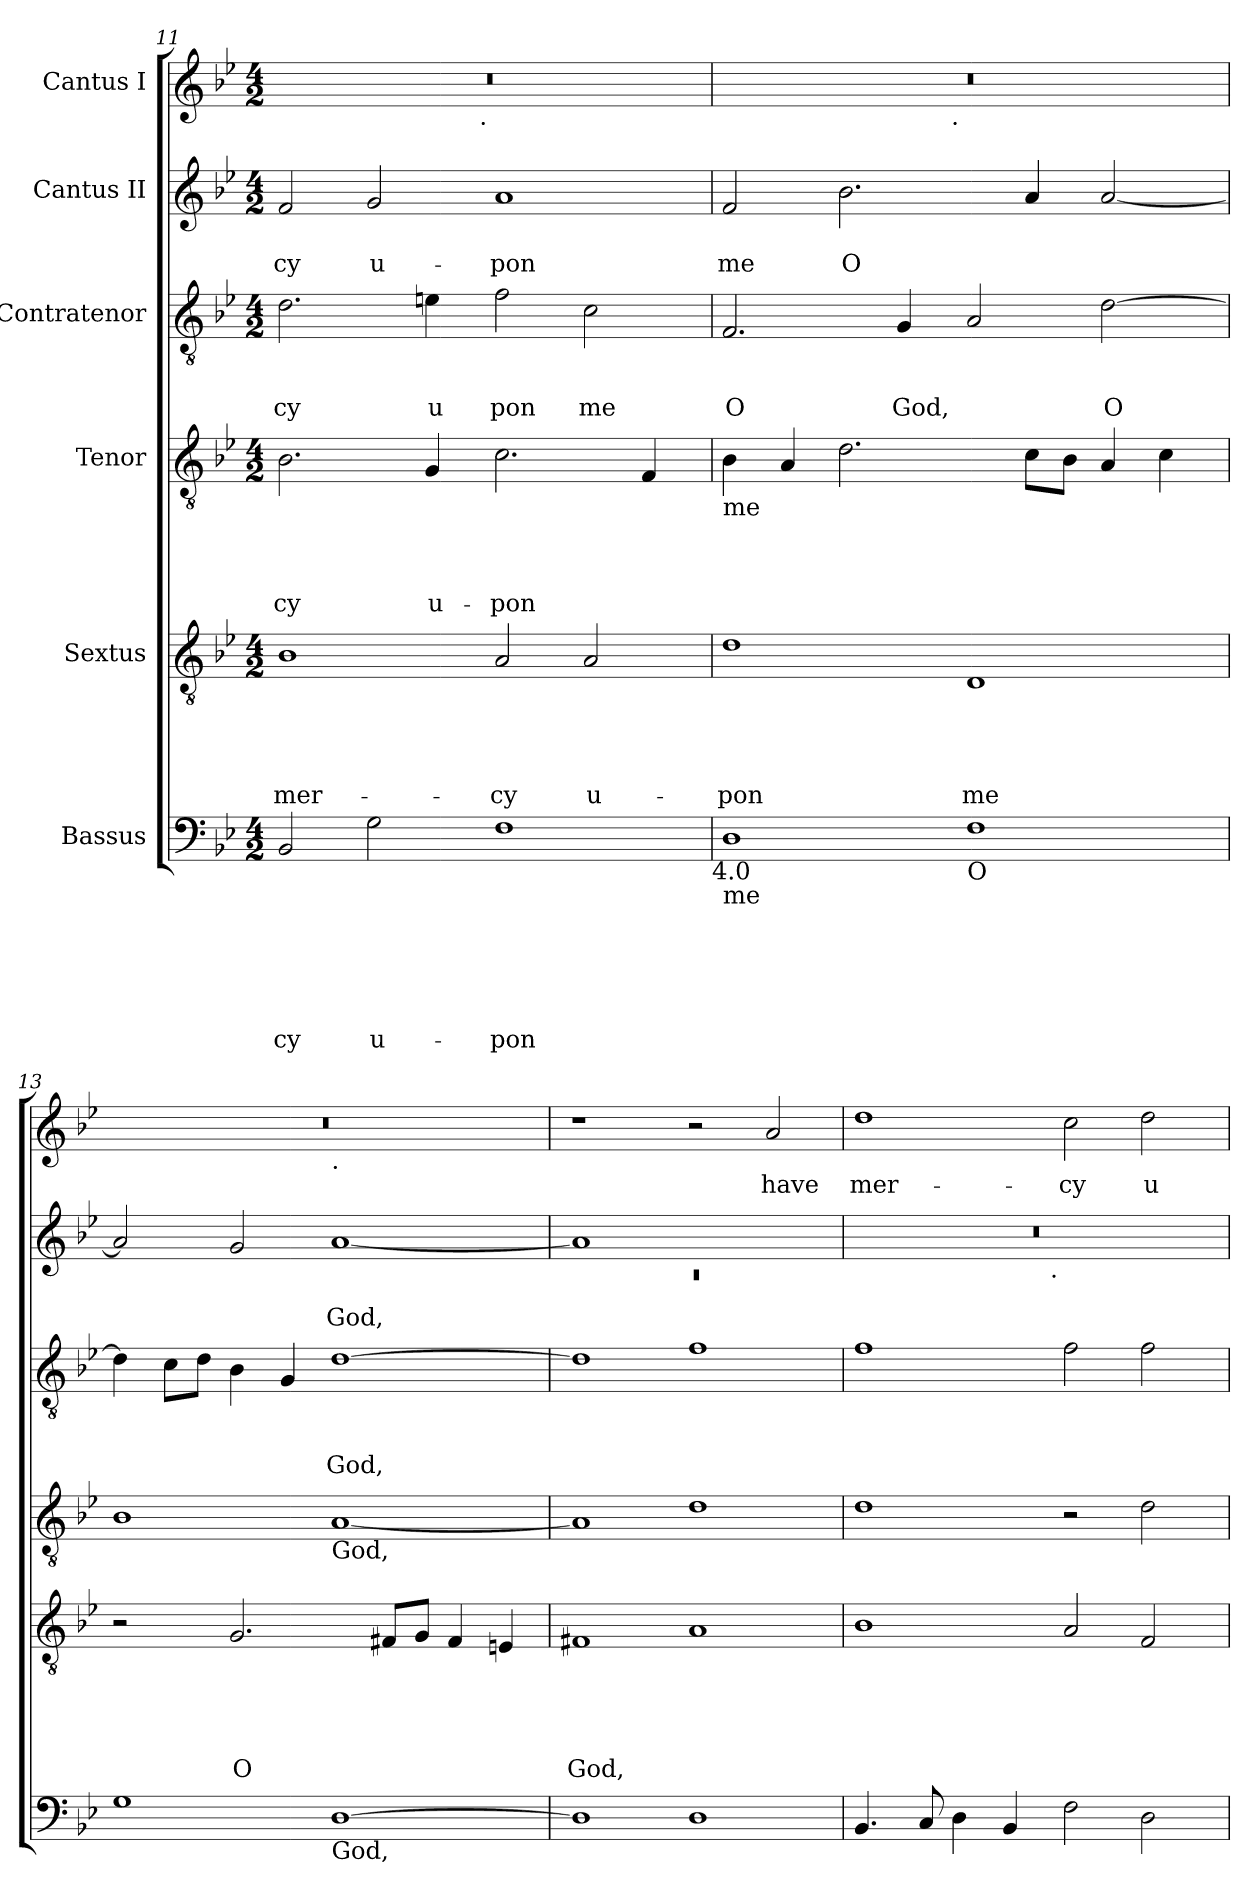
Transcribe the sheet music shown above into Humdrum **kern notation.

**kern	**text	**text	**text	**text	**text	**text	**kern	**text	**text	**text	**text	**text	**kern	**text	**text	**text	**text	**kern	**text	**text	**text	**kern	**text	**text	**kern	**text
*part6	*part6	*part6	*part6	*part6	*part6	*part6	*part5	*part5	*part5	*part5	*part5	*part5	*part4	*part4	*part4	*part4	*part4	*part3	*part3	*part3	*part3	*part2	*part2	*part2	*part1	*part1
*staff6	*staff6	*staff6	*staff6	*staff6	*staff6	*staff6	*staff5	*staff5	*staff5	*staff5	*staff5	*staff5	*staff4	*staff4	*staff4	*staff4	*staff4	*staff3	*staff3	*staff3	*staff3	*staff2	*staff2	*staff2	*staff1	*staff1
*I"Bassus	*	*	*	*	*	*	*I"Sextus	*	*	*	*	*	*I"Tenor	*	*	*	*	*I"Contratenor	*	*	*	*I"Cantus II	*	*	*I"Cantus I	*
*clefF4	*	*	*	*	*	*	*clefGv2	*	*	*	*	*	*clefGv2	*	*	*	*	*clefGv2	*	*	*	*clefG2	*	*	*clefG2	*
*k[b-e-]	*	*	*	*	*	*	*k[b-e-]	*	*	*	*	*	*k[b-e-]	*	*	*	*	*k[b-e-]	*	*	*	*k[b-e-]	*	*	*k[b-e-]	*
*B-:	*	*	*	*	*	*	*B-:	*	*	*	*	*	*B-:	*	*	*	*	*B-:	*	*	*	*B-:	*	*	*B-:	*
*M4/2	*	*	*	*	*	*	*M4/2	*	*	*	*	*	*M4/2	*	*	*	*	*M4/2	*	*	*	*M4/2	*	*	*M4/2	*
=11	=11	=11	=11	=11	=11	=11	=11	=11	=11	=11	=11	=11	=11	=11	=11	=11	=11	=11	=11	=11	=11	=11	=11	=11	=11	=11
!	!	!	!	!	!	!LO:LY:b	!	!	!	!	!	!LO:LY:b	!	!	!	!	!LO:LY:b	!	!	!	!LO:LY:b	!	!	!LO:LY:b	!	!
*	*	*	*	*	*	*	*	*	*	*	*	*	*	*	*	*	*	*	*	*	*	*	*	*	*^	*
2BB-/	.	.	.	.	.	-cy	1B-	.	.	.	.	mer-	2.B-\	.	.	.	-cy	2.d\	.	.	cy	2f/	.	-cy	0r	2ryy	.
!	!	!	!	!	!	!LO:LY:b	!	!	!	!	!	!	!	!	!	!	!	!	!	!	!	!	!	!LO:LY:b	!	!	!
2G\	.	.	.	.	.	u-	.	.	.	.	.	.	.	.	.	.	.	.	.	.	.	2g/	.	u-	.	4...ryy	.
!	!	!	!	!	!	!	!	!	!	!	!	!	!	!	!	!	!LO:LY:b	!	!	!	!LO:LY:b	!	!	!	!	!	!
.	.	.	.	.	.	.	.	.	.	.	.	.	4G/	.	.	.	u-	4en\	.	.	u	.	.	.	.	.	.
!	!	!	!	!	!	!	!	!	!	!	!	!	!	!	!	!	!	!	!	!	!	!	!	!	!	!LO:TX:b:t=.	!
.	.	.	.	.	.	.	.	.	.	.	.	.	.	.	.	.	.	.	.	.	.	.	.	.	.	1ryy	.
!	!	!	!	!	!	!LO:LY:b	!	!	!	!	!	!LO:LY:b	!	!	!	!	!LO:LY:b	!	!	!	!LO:LY:b	!	!	!LO:LY:b	!	!	!
1F	.	.	.	.	.	-pon	2A/	.	.	.	.	-cy	2.c\	.	.	.	-pon	2f\	.	.	pon	1a	.	-pon	.	.	.
!	!	!	!	!	!	!	!	!	!	!	!	!LO:LY:b	!	!	!	!	!	!	!	!	!LO:LY:b	!	!	!	!	!	!
.	.	.	.	.	.	.	2A/	.	.	.	.	u-	.	.	.	.	.	2c\	.	.	me	.	.	.	.	.	.
.	.	.	.	.	.	.	.	.	.	.	.	.	4F/	.	.	.	.	.	.	.	.	.	.	.	.	.	.
.	.	.	.	.	.	.	.	.	.	.	.	.	.	.	.	.	.	.	.	.	.	.	.	.	.	32ryy	.
!LO:TX:b:t=4.0	!	!	!	!	!	!	!	!	!	!	!	!	!	!	!	!	!	!	!	!	!	!	!	!	!	!	!
!!LO:LB:g=z	!!
=12	=12	=12	=12	=12	=12	=12	=12	=12	=12	=12	=12	=12	=12	=12	=12	=12	=12	=12	=12	=12	=12	=12	=12	=12	=12	=12	=12
!	!	!	!	!	!	!	!	!	!	!	!	!	!LO:TX:b:t=me	!	!	!	!	!	!	!	!	!	!	!	!	!	!
!LO:TX:b:t=me	!	!	!	!	!	!	!	!	!	!	!	!	!	!	!	!	!	!	!	!	!	!	!	!	!	!	!
!	!	!	!	!	!	!	!	!	!	!	!	!LO:LY:b	!	!	!	!	!	!	!	!	!LO:LY:b	!	!	!LO:LY:b	!	!	!
1D	.	.	.	.	.	.	1d	.	.	.	.	-pon	4B-\	.	.	.	.	2.F/	.	.	O	2f/	.	me	0r	2ryy	.
.	.	.	.	.	.	.	.	.	.	.	.	.	4A/	.	.	.	.	.	.	.	.	.	.	.	.	.	.
!	!	!	!	!	!	!	!	!	!	!	!	!	!	!	!	!	!	!	!	!	!	!	!	!LO:LY:b	!	!	!
.	.	.	.	.	.	.	.	.	.	.	.	.	2.d>\	.	.	.	.	.	.	.	.	2.b-\	.	O	.	4...ryy	.
!	!	!	!	!	!	!	!	!	!	!	!	!	!	!	!	!	!	!	!	!	!LO:LY:b	!	!	!	!	!	!
.	.	.	.	.	.	.	.	.	.	.	.	.	.	.	.	.	.	4G/	.	.	God,	.	.	.	.	.	.
!	!	!	!	!	!	!	!	!	!	!	!	!	!	!	!	!	!	!	!	!	!	!	!	!	!	!LO:TX:b:t=.	!
.	.	.	.	.	.	.	.	.	.	.	.	.	.	.	.	.	.	.	.	.	.	.	.	.	.	1ryy	.
!LO:TX:b:t=O	!	!	!	!	!	!	!	!	!	!	!	!	!	!	!	!	!	!	!	!	!	!	!	!	!	!	!
!	!	!	!	!	!	!	!	!	!	!	!	!LO:LY:b	!	!	!	!	!	!	!	!	!	!	!	!	!	!	!
1F	.	.	.	.	.	.	1D	.	.	.	.	me	.	.	.	.	.	2A/	.	.	.	.	.	.	.	.	.
.	.	.	.	.	.	.	.	.	.	.	.	.	8c\L	.	.	.	.	.	.	.	.	4a/	.	.	.	.	.
.	.	.	.	.	.	.	.	.	.	.	.	.	8B-\J	.	.	.	.	.	.	.	.	.	.	.	.	.	.
!	!	!	!	!	!	!	!	!	!	!	!	!	!	!	!	!	!	!	!	!	!LO:LY:b	!	!	!	!	!	!
.	.	.	.	.	.	.	.	.	.	.	.	.	4A/	.	.	.	.	[>2d\	.	.	O	[<2a/	.	.	.	.	.
.	.	.	.	.	.	.	.	.	.	.	.	.	4c\	.	.	.	.	.	.	.	.	.	.	.	.	.	.
.	.	.	.	.	.	.	.	.	.	.	.	.	.	.	.	.	.	.	.	.	.	.	.	.	.	32ryy	.
=13	=13	=13	=13	=13	=13	=13	=13	=13	=13	=13	=13	=13	=13	=13	=13	=13	=13	=13	=13	=13	=13	=13	=13	=13	=13	=13	=13
1G	.	.	.	.	.	.	2r	.	.	.	.	.	1B-	.	.	.	.	4d\]	.	.	.	2a/]	.	.	0r	1ryy	.
.	.	.	.	.	.	.	.	.	.	.	.	.	.	.	.	.	.	8c\L	.	.	.	.	.	.	.	.	.
.	.	.	.	.	.	.	.	.	.	.	.	.	.	.	.	.	.	8d\J	.	.	.	.	.	.	.	.	.
!	!	!	!	!	!	!	!	!	!	!	!	!LO:LY:b	!	!	!	!	!	!	!	!	!	!	!	!	!	!	!
.	.	.	.	.	.	.	2.G/	.	.	.	.	O	.	.	.	.	.	4B-\	.	.	.	2g/	.	.	.	.	.
.	.	.	.	.	.	.	.	.	.	.	.	.	.	.	.	.	.	4G/	.	.	.	.	.	.	.	.	.
!	!	!	!	!	!	!	!	!	!	!	!	!	!	!	!	!	!	!	!	!	!	!	!	!	!	!LO:TX:b:t=.	!
!	!	!	!	!	!	!	!	!	!	!	!	!	!LO:TX:b:t=God,	!	!	!	!	!	!	!	!	!	!	!	!	!	!
!LO:TX:b:t=God,	!	!	!	!	!	!	!	!	!	!	!	!	!	!	!	!	!	!	!	!	!	!	!	!	!	!	!
!	!	!	!	!	!	!	!	!	!	!	!	!	!	!	!	!	!	!	!	!	!LO:LY:b	!	!	!LO:LY:b	!	!	!
[>1D	.	.	.	.	.	.	.	.	.	.	.	.	[<1A	.	.	.	.	[>1d	.	.	God,	[<1a	.	God,	.	1ryy	.
.	.	.	.	.	.	.	8F#X/L	.	.	.	.	.	.	.	.	.	.	.	.	.	.	.	.	.	.	.	.
.	.	.	.	.	.	.	8G/J	.	.	.	.	.	.	.	.	.	.	.	.	.	.	.	.	.	.	.	.
.	.	.	.	.	.	.	4F#/	.	.	.	.	.	.	.	.	.	.	.	.	.	.	.	.	.	.	.	.
.	.	.	.	.	.	.	4En/	.	.	.	.	.	.	.	.	.	.	.	.	.	.	.	.	.	.	.	.
=14	=14	=14	=14	=14	=14	=14	=14	=14	=14	=14	=14	=14	=14	=14	=14	=14	=14	=14	=14	=14	=14	=14	=14	=14	=14	=14	=14
*	*	*	*	*	*	*	*	*	*	*	*	*	*	*	*	*	*	*	*	*	*	*^	*	*	*	*	*
!	!	!	!	!	!	!	!	!	!	!	!	!LO:LY:b	!	!	!	!	!	!	!	!	!	!	!LO:N:vis=1	!	!	!	!	!
*	*	*	*	*	*	*	*	*	*	*	*	*	*	*	*	*	*	*	*	*	*	*	*	*	*	*v	*v	*
1D]	.	.	.	.	.	.	1F#X	.	.	.	.	God,	1A]	.	.	.	.	1d]	.	.	.	1a]	0rc	.	.	1r	.
1D	.	.	.	.	.	.	1A	.	.	.	.	.	1d	.	.	.	.	1f	.	.	.	1ryy	.	.	.	2r	.
!	!	!	!	!	!	!	!	!	!	!	!	!	!	!	!	!	!	!	!	!	!	!	!	!	!	!	!LO:LY:b
.	.	.	.	.	.	.	.	.	.	.	.	.	.	.	.	.	.	.	.	.	.	.	.	.	.	2a/	have
=15	=15	=15	=15	=15	=15	=15	=15	=15	=15	=15	=15	=15	=15	=15	=15	=15	=15	=15	=15	=15	=15	=15	=15	=15	=15	=15	=15
!	!	!	!	!	!	!	!	!	!	!	!	!	!	!	!	!	!	!	!	!	!	!	!	!	!	!	!LO:LY:b
4.BB-/	.	.	.	.	.	.	1B-	.	.	.	.	.	1d	.	.	.	.	1f	.	.	.	0r	2ryy	.	.	1dd	mer-
8C/	.	.	.	.	.	.	.	.	.	.	.	.	.	.	.	.	.	.	.	.	.	.	.	.	.	.	.
4D\	.	.	.	.	.	.	.	.	.	.	.	.	.	.	.	.	.	.	.	.	.	.	4...ryy	.	.	.	.
4BB-/	.	.	.	.	.	.	.	.	.	.	.	.	.	.	.	.	.	.	.	.	.	.	.	.	.	.	.
!	!	!	!	!	!	!	!	!	!	!	!	!	!	!	!	!	!	!	!	!	!	!	!LO:TX:b:t=.	!	!	!	!
.	.	.	.	.	.	.	.	.	.	.	.	.	.	.	.	.	.	.	.	.	.	.	1ryy	.	.	.	.
!	!	!	!	!	!	!	!	!	!	!	!	!	!	!	!	!	!	!	!	!	!	!	!	!	!	!	!LO:LY:b
2F\	.	.	.	.	.	.	2A/	.	.	.	.	.	2r	.	.	.	.	2f\	.	.	.	.	.	.	.	2cc\	-cy
!	!	!	!	!	!	!	!	!	!	!	!	!	!	!	!	!	!	!	!	!	!	!	!	!	!	!	!LO:LY:b
2D\	.	.	.	.	.	.	2F/	.	.	.	.	.	2d\	.	.	.	.	2f\	.	.	.	.	.	.	.	2dd\	u-
.	.	.	.	.	.	.	.	.	.	.	.	.	.	.	.	.	.	.	.	.	.	.	32ryy	.	.	.	.
*	*	*	*	*	*	*	*	*	*	*	*	*	*	*	*	*	*	*	*	*	*	*v	*v	*	*	*	*
=	=	=	=	=	=	=	=	=	=	=	=	=	=	=	=	=	=	=	=	=	=	=	=	=	=	=
*-	*-	*-	*-	*-	*-	*-	*-	*-	*-	*-	*-	*-	*-	*-	*-	*-	*-	*-	*-	*-	*-	*-	*-	*-	*-	*-
